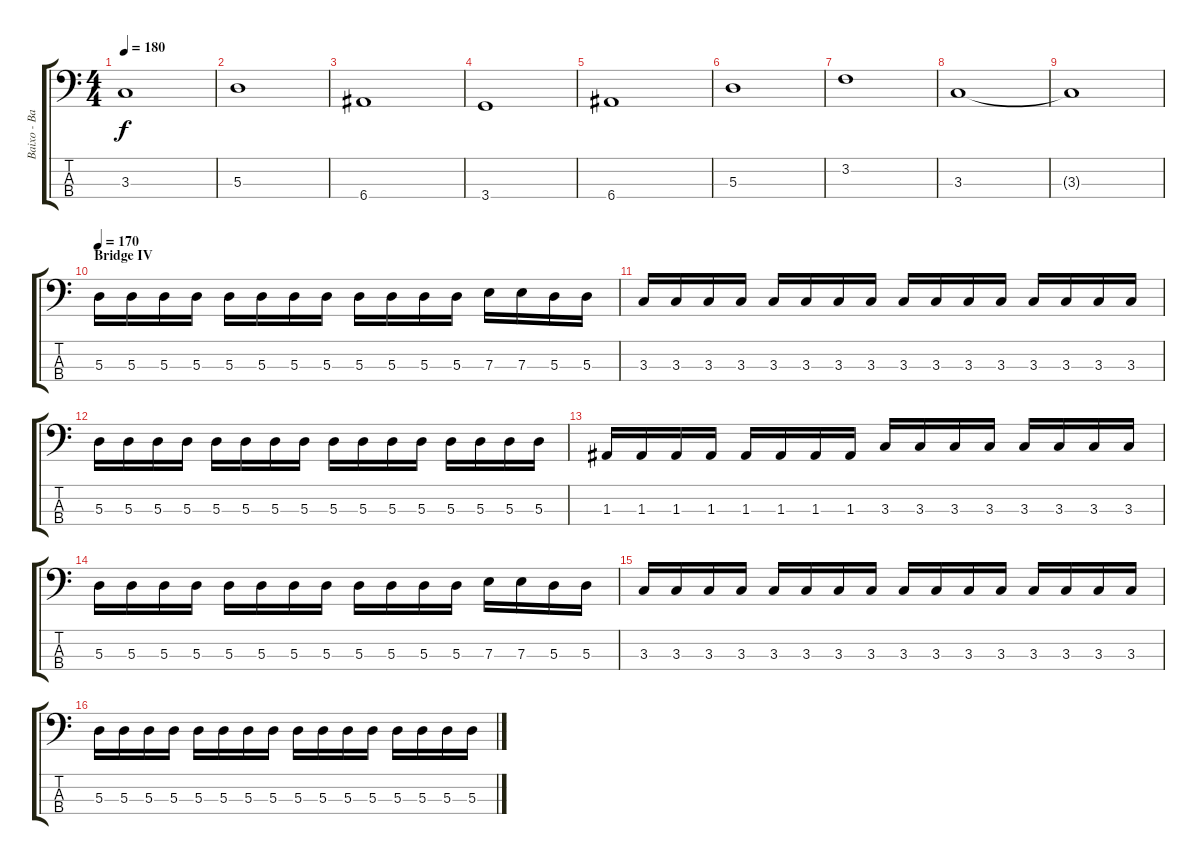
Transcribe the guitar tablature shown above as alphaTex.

\track ("Baixo - Bass" "Baixo - Ba") {instrument electricbassfinger}
\staff {score tabs}
\tuning (G2 D2 A1 E1) {hide}
\ts (4 4)
\tempo 180
\clef f4
\ks c
3.3{t}.1{dy f} |
5.3.1 |
6.4.1 |
3.4.1 |
6.4.1 |
5.3.1 |
3.2.1 |
3.3.1 |
3.3{t}.1 |
\section ("" "Bridge IV")
\tempo 170
5.3.16 5.3.16 5.3.16 5.3.16 5.3.16 5.3.16 5.3.16 5.3.16 5.3.16 5.3.16 5.3.16 5.3.16 7.3.16 7.3.16 5.3.16 5.3.16 |
3.3.16 3.3.16 3.3.16 3.3.16 3.3.16 3.3.16 3.3.16 3.3.16 3.3.16 3.3.16 3.3.16 3.3.16 3.3.16 3.3.16 3.3.16 3.3.16 |
5.3.16 5.3.16 5.3.16 5.3.16 5.3.16 5.3.16 5.3.16 5.3.16 5.3.16 5.3.16 5.3.16 5.3.16 5.3.16 5.3.16 5.3.16 5.3.16 |
1.3.16 1.3.16 1.3.16 1.3.16 1.3.16 1.3.16 1.3.16 1.3.16 3.3.16 3.3.16 3.3.16 3.3.16 3.3.16 3.3.16 3.3.16 3.3.16 |
5.3.16 5.3.16 5.3.16 5.3.16 5.3.16 5.3.16 5.3.16 5.3.16 5.3.16 5.3.16 5.3.16 5.3.16 7.3.16 7.3.16 5.3.16 5.3.16 |
3.3.16 3.3.16 3.3.16 3.3.16 3.3.16 3.3.16 3.3.16 3.3.16 3.3.16 3.3.16 3.3.16 3.3.16 3.3.16 3.3.16 3.3.16 3.3.16 |
5.3.16 5.3.16 5.3.16 5.3.16 5.3.16 5.3.16 5.3.16 5.3.16 5.3.16 5.3.16 5.3.16 5.3.16 5.3.16 5.3.16 5.3.16 5.3.16
